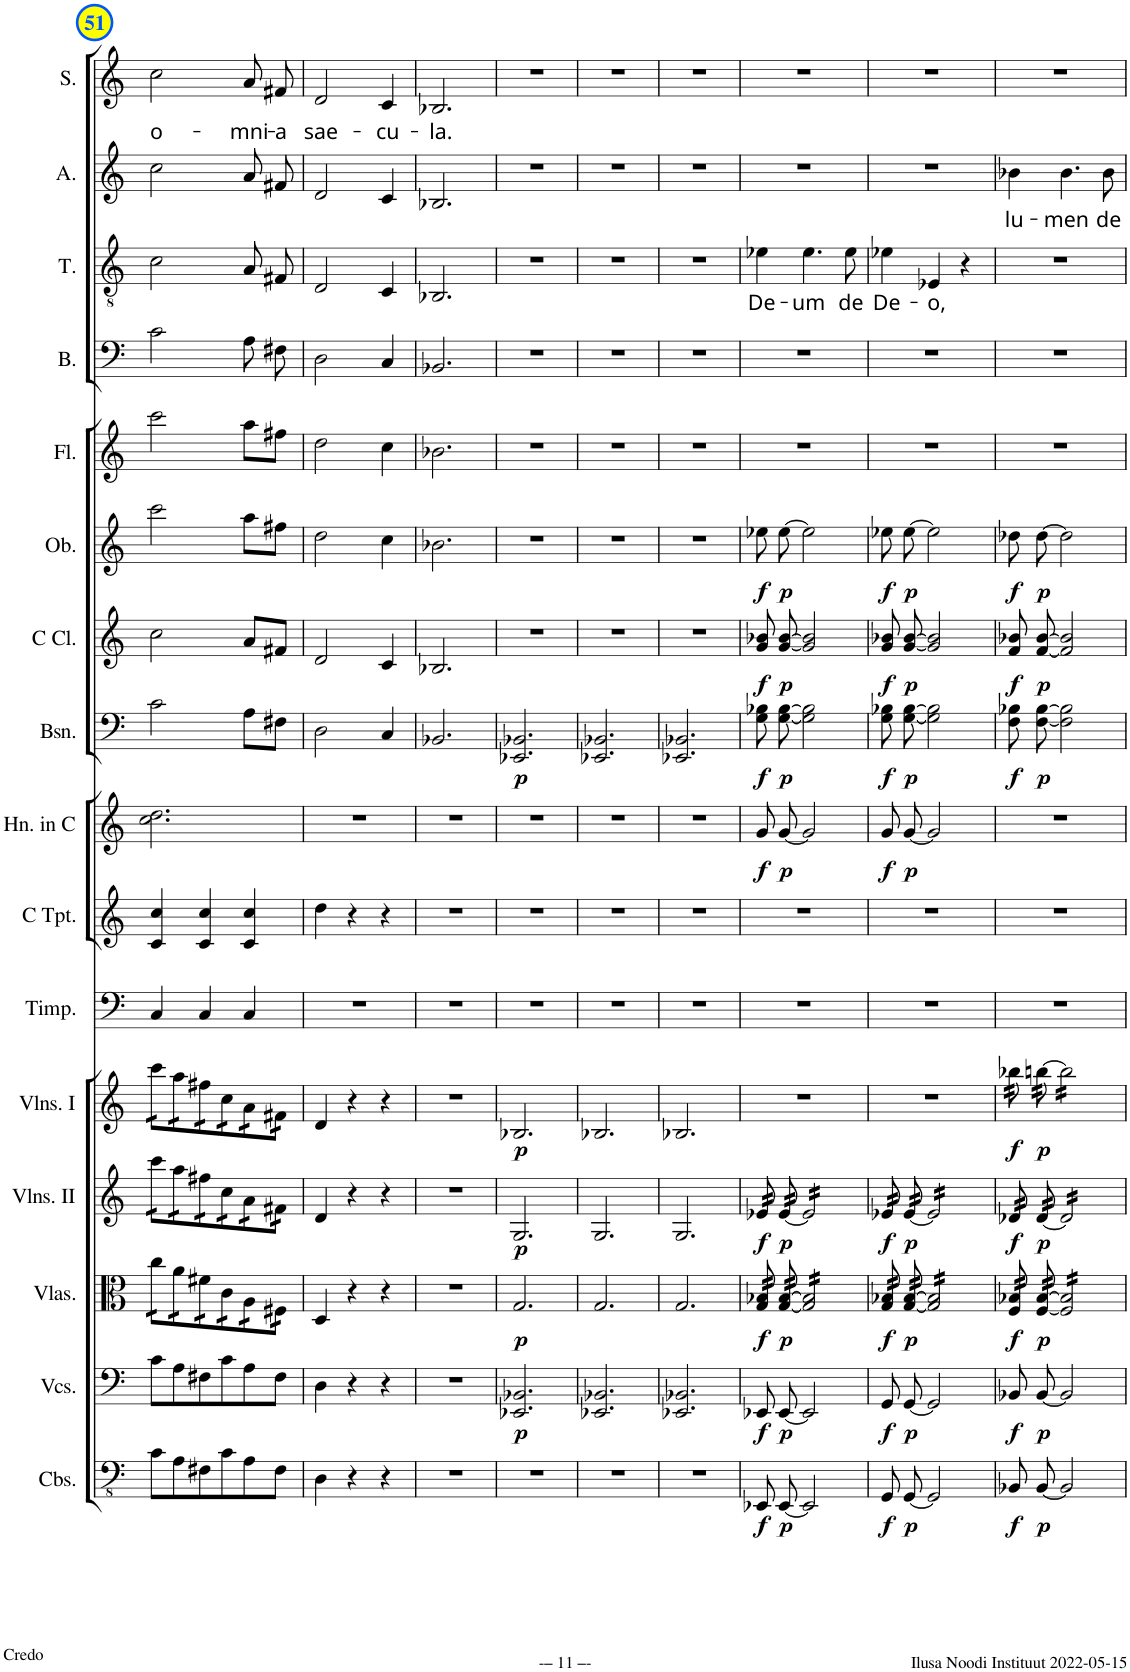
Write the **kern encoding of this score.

**kern	**dynam	**kern	**dynam	**kern	**dynam	**kern	**dynam	**kern	**dynam	**kern	**kern	**kern	**dynam	**kern	**dynam	**kern	**dynam	**kern	**dynam	**kern	**kern	**kern	**text	**kern	**text	**kern	**text
*part16	*part16	*part15	*part15	*part14	*part14	*part13	*part13	*part12	*part12	*part11	*part10	*part9	*part9	*part8	*part8	*part7	*part7	*part6	*part6	*part5	*part4	*part3	*part3	*part2	*part2	*part1	*part1
*staff16	*staff16	*staff15	*staff15	*staff14	*staff14	*staff13	*staff13	*staff12	*staff12	*staff11	*staff10	*staff9	*staff9	*staff8	*staff8	*staff7	*staff7	*staff6	*staff6	*staff5	*staff4	*staff3	*staff3	*staff2	*staff2	*staff1	*staff1
*I"Contrabasses	*	*I"Violoncellos	*	*I"Violas	*	*I"Violins II	*	*I"Violins I	*	*I"Timpani	*I"C Trumpet	*I"Horn in C	*	*I"Bassoon	*	*I"C Clarinet	*	*I"Oboe	*	*I"Flute	*I"Bass	*I"Tenor	*	*I"Alto	*	*I"Soprano	*
*I'Cbs.	*	*I'Vcs.	*	*I'Vlas.	*	*I'Vlns. II	*	*I'Vlns. I	*	*I'Timp.	*I'C Tpt.	*I'Hn. in C	*	*I'Bsn.	*	*I'C Cl.	*	*I'Ob.	*	*I'Fl.	*I'B.	*I'T.	*	*I'A.	*	*I'S.	*
!!LO:PB:g=z
*clefFv4	*	*clefF4	*	*clefC3	*	*clefG2	*	*clefG2	*	*clefF4	*clefG2	*clefG2	*	*clefF4	*	*clefG2	*	*clefG2	*	*clefG2	*clefF4	*clefGv2	*	*clefG2	*	*clefG2	*
*	*	*	*	*	*	*	*	*	*	*	*	*Trd4c7	*	*	*	*Trd1c2	*	*	*	*	*	*	*	*	*	*	*
*k[]	*	*k[]	*	*k[]	*	*k[]	*	*k[]	*	*k[]	*k[]	*k[]	*	*k[]	*	*k[]	*	*k[]	*	*k[]	*k[]	*k[]	*	*k[]	*	*k[]	*
*M3/4	*	*M3/4	*	*M3/4	*	*M3/4	*	*M3/4	*	*M3/4	*M3/4	*M3/4	*	*M3/4	*	*M3/4	*	*M3/4	*	*M3/4	*M3/4	*M3/4	*	*M3/4	*	*M3/4	*
=51	=51	=51	=51	=51	=51	=51	=51	=51	=51	=51	=51	=51	=51	=51	=51	=51	=51	=51	=51	=51	=51	=51	=51	=51	=51	=51	=51
!	!	!	!	!	!	!	!	!	!	!	!	!	!	!	!	!	!	!	!	!	!	!	!	!	!	!	!LO:LY:b
*	*	*	*	*tremolo	*	*	*	*	*	*	*	*	*	*	*	*	*	*	*	*	*	*	*	*	*	*	*
*	*	*	*	*	*	*tremolo	*	*	*	*	*	*	*	*	*	*	*	*	*	*	*	*	*	*	*	*	*
*	*	*	*	*	*	*	*	*tremolo	*	*	*	*	*	*	*	*	*	*	*	*	*	*	*	*	*	*	*
8C\L	.	8c\L	.	16cc\LL	.	16ccc\LL	.	16ccc\LL	.	4C/	4c/ 4cc/	2.cc\ 2.dd\	.	2c\	.	2cc\	.	2ccc\	.	2ccc\	2c\	2c\	.	2cc\	.	2cc\	o-
.	.	.	.	16cc\	.	16ccc\	.	16ccc\	.	.	.	.	.	.	.	.	.	.	.	.	.	.	.	.	.	.	.
8AA\	.	8A\	.	16a\	.	16aa\	.	16aa\	.	.	.	.	.	.	.	.	.	.	.	.	.	.	.	.	.	.	.
.	.	.	.	16a\	.	16aa\	.	16aa\	.	.	.	.	.	.	.	.	.	.	.	.	.	.	.	.	.	.	.
8FF#X\	.	8F#X\	.	16f#X\	.	16ff#X\	.	16ff#X\	.	4C/	4c/ 4cc/	.	.	.	.	.	.	.	.	.	.	.	.	.	.	.	.
.	.	.	.	16f#X\	.	16ff#X\	.	16ff#X\	.	.	.	.	.	.	.	.	.	.	.	.	.	.	.	.	.	.	.
8C\	.	8c\	.	16c\	.	16cc\	.	16cc\	.	.	.	.	.	.	.	.	.	.	.	.	.	.	.	.	.	.	.
.	.	.	.	16c\	.	16cc\	.	16cc\	.	.	.	.	.	.	.	.	.	.	.	.	.	.	.	.	.	.	.
!	!	!	!	!	!	!	!	!	!	!	!	!	!	!	!	!	!	!	!	!	!	!	!	!	!	!	!LO:LY:b
8AA\	.	8A\	.	16A\	.	16a\	.	16a\	.	4C/	4c/ 4cc/	.	.	8A\L	.	8a/L	.	8aa\L	.	8aa\L	8A\L	8A/L	.	8a/L	.	8a/L	-mni-
.	.	.	.	16A\	.	16a\	.	16a\	.	.	.	.	.	.	.	.	.	.	.	.	.	.	.	.	.	.	.
!	!	!	!	!	!	!	!	!	!	!	!	!	!	!	!	!	!	!	!	!	!	!	!	!	!	!	!LO:LY:b
8FF#\J	.	8F#\J	.	16F#X\	.	16f#X\	.	16f#X\	.	.	.	.	.	8F#X\J	.	8f#X/J	.	8ff#X\J	.	8ff#X\J	8F#X\J	8F#X/J	.	8f#X/J	.	8f#X/J	-a
.	.	.	.	16F#X\JJ	.	16f#X\JJ	.	16f#X\JJ	.	.	.	.	.	.	.	.	.	.	.	.	.	.	.	.	.	.	.
*	*	*	*	*	*	*	*	*Xtremolo	*	*	*	*	*	*	*	*	*	*	*	*	*	*	*	*	*	*	*
*	*	*	*	*	*	*Xtremolo	*	*	*	*	*	*	*	*	*	*	*	*	*	*	*	*	*	*	*	*	*
*	*	*	*	*Xtremolo	*	*	*	*	*	*	*	*	*	*	*	*	*	*	*	*	*	*	*	*	*	*	*
=52	=52	=52	=52	=52	=52	=52	=52	=52	=52	=52	=52	=52	=52	=52	=52	=52	=52	=52	=52	=52	=52	=52	=52	=52	=52	=52	=52
!	!	!	!	!	!	!	!	!	!	!	!	!	!	!	!	!	!	!	!	!	!	!	!	!	!	!	!LO:LY:b
4DD\	.	4D\	.	4D/	.	4d/	.	4d/	.	2.r	4dd\	2.r	.	2D\	.	2d/	.	2dd\	.	2dd\	2D\	2D/	.	2d/	.	2d/	sae-
4r	.	4r	.	4r	.	4r	.	4r	.	.	4r	.	.	.	.	.	.	.	.	.	.	.	.	.	.	.	.
!	!	!	!	!	!	!	!	!	!	!	!	!	!	!	!	!	!	!	!	!	!	!	!	!	!	!	!LO:LY:b
4r	.	4r	.	4r	.	4r	.	4r	.	.	4r	.	.	4C/	.	4c/	.	4cc\	.	4cc\	4C/	4C/	.	4c/	.	4c/	-cu-
=53	=53	=53	=53	=53	=53	=53	=53	=53	=53	=53	=53	=53	=53	=53	=53	=53	=53	=53	=53	=53	=53	=53	=53	=53	=53	=53	=53
!	!	!	!	!	!	!	!	!	!	!	!	!	!	!	!	!	!	!	!	!	!	!	!	!	!	!	!LO:LY:b
2.r	.	2.r	.	2.r	.	2.r	.	2.r	.	2.r	2.r	2.r	.	2.BB-X/	.	2.B-X/	.	2.b-X\	.	2.b-X\	2.BB-X/	2.BB-X/	.	2.B-X/	.	2.B-X/	-la.
=54	=54	=54	=54	=54	=54	=54	=54	=54	=54	=54	=54	=54	=54	=54	=54	=54	=54	=54	=54	=54	=54	=54	=54	=54	=54	=54	=54
!	!	!	!LO:DY:b	!	!LO:DY:b	!	!LO:DY:b	!	!LO:DY:b	!	!	!	!	!	!LO:DY:b	!	!	!	!	!	!	!	!	!	!	!	!
2.r	.	2.EE-X/ 2.BB-X/	p	2.G/	p	2.G/	p	2.B-X/	p	2.r	2.r	2.r	.	2.EE-X/ 2.BB-X/	p	2.r	.	2.r	.	2.r	2.r	2.r	.	2.r	.	2.r	.
=55	=55	=55	=55	=55	=55	=55	=55	=55	=55	=55	=55	=55	=55	=55	=55	=55	=55	=55	=55	=55	=55	=55	=55	=55	=55	=55	=55
2.r	.	2.EE-X/ 2.BB-X/	.	2.G/	.	2.G/	.	2.B-X/	.	2.r	2.r	2.r	.	2.EE-X/ 2.BB-X/	.	2.r	.	2.r	.	2.r	2.r	2.r	.	2.r	.	2.r	.
=56	=56	=56	=56	=56	=56	=56	=56	=56	=56	=56	=56	=56	=56	=56	=56	=56	=56	=56	=56	=56	=56	=56	=56	=56	=56	=56	=56
2.r	.	2.EE-X/ 2.BB-X/	.	2.G/	.	2.G/	.	2.B-X/	.	2.r	2.r	2.r	.	2.EE-X/ 2.BB-X/	.	2.r	.	2.r	.	2.r	2.r	2.r	.	2.r	.	2.r	.
=57	=57	=57	=57	=57	=57	=57	=57	=57	=57	=57	=57	=57	=57	=57	=57	=57	=57	=57	=57	=57	=57	=57	=57	=57	=57	=57	=57
!	!LO:DY:b	!	!LO:DY:b	!	!LO:DY:b	!	!LO:DY:b	!	!	!	!	!	!LO:DY:b	!	!LO:DY:b	!	!LO:DY:b	!	!LO:DY:b	!	!	!	!LO:LY:b	!	!	!	!
*	*	*	*	*tremolo	*	*	*	*	*	*	*	*	*	*	*	*	*	*	*	*	*	*	*	*	*	*	*
*	*	*	*	*	*	*tremolo	*	*	*	*	*	*	*	*	*	*	*	*	*	*	*	*	*	*	*	*	*
8EEE-X/	f	8EE-X/	f	32G/ 32B-X/	f	32e-X/	f	2.r	.	2.r	2.r	8g/L	f	8G\ 8B-X\	f	8g/ 8b-X/	f	8ee-X\	f	2.r	2.r	4e-X\	De-	2.r	.	2.r	.
.	.	.	.	32G/ 32B-X/	.	32e-X/	.	.	.	.	.	.	.	.	.	.	.	.	.	.	.	.	.	.	.	.	.
.	.	.	.	32G/ 32B-X/	.	32e-X/	.	.	.	.	.	.	.	.	.	.	.	.	.	.	.	.	.	.	.	.	.
.	.	.	.	32G/ 32B-X/	.	32e-X/	.	.	.	.	.	.	.	.	.	.	.	.	.	.	.	.	.	.	.	.	.
!	!LO:DY:b	!	!LO:DY:b	!	!LO:DY:b	!	!LO:DY:b	!	!	!	!	!	!LO:DY:b	!	!LO:DY:b	!	!LO:DY:b	!	!LO:DY:b	!	!	!	!	!	!	!	!
[8EEE-/	p	[8EE-/	p	[32G/ [32B-/	p	[32e-/	p	.	.	.	.	[8g/J	p	[8G\ [8B-\	p	[8g/ [8b-/	p	[8ee-\	p	.	.	.	.	.	.	.	.
.	.	.	.	32G/ 32B-/	.	32e-/	.	.	.	.	.	.	.	.	.	.	.	.	.	.	.	.	.	.	.	.	.
.	.	.	.	32G/ 32B-/	.	32e-/	.	.	.	.	.	.	.	.	.	.	.	.	.	.	.	.	.	.	.	.	.
.	.	.	.	32G/ 32B-/	.	32e-/	.	.	.	.	.	.	.	.	.	.	.	.	.	.	.	.	.	.	.	.	.
!	!	!	!	!	!	!	!	!	!	!	!	!	!	!	!	!	!	!	!	!	!	!	!LO:LY:b	!	!	!	!
2EEE-/]	.	2EE-/]	.	16G/] 16B-/]LL	.	16e-/]LL	.	.	.	.	.	2g/]	.	2G\] 2B-\]	.	2g/] 2b-/]	.	2ee-\]	.	.	.	4.e-\	-um	.	.	.	.
.	.	.	.	16G/ 16B-/	.	16e-/	.	.	.	.	.	.	.	.	.	.	.	.	.	.	.	.	.	.	.	.	.
.	.	.	.	16G/ 16B-/	.	16e-/	.	.	.	.	.	.	.	.	.	.	.	.	.	.	.	.	.	.	.	.	.
.	.	.	.	16G/ 16B-/	.	16e-/	.	.	.	.	.	.	.	.	.	.	.	.	.	.	.	.	.	.	.	.	.
.	.	.	.	16G/ 16B-/	.	16e-/	.	.	.	.	.	.	.	.	.	.	.	.	.	.	.	.	.	.	.	.	.
.	.	.	.	16G/ 16B-/	.	16e-/	.	.	.	.	.	.	.	.	.	.	.	.	.	.	.	.	.	.	.	.	.
!	!	!	!	!	!	!	!	!	!	!	!	!	!	!	!	!	!	!	!	!	!	!	!LO:LY:b	!	!	!	!
.	.	.	.	16G/ 16B-/	.	16e-/	.	.	.	.	.	.	.	.	.	.	.	.	.	.	.	8e-\	de	.	.	.	.
.	.	.	.	16G/ 16B-/JJ	.	16e-/JJ	.	.	.	.	.	.	.	.	.	.	.	.	.	.	.	.	.	.	.	.	.
=58	=58	=58	=58	=58	=58	=58	=58	=58	=58	=58	=58	=58	=58	=58	=58	=58	=58	=58	=58	=58	=58	=58	=58	=58	=58	=58	=58
!	!LO:DY:b	!	!LO:DY:b	!	!LO:DY:b	!	!LO:DY:b	!	!	!	!	!	!LO:DY:b	!	!LO:DY:b	!	!LO:DY:b	!	!LO:DY:b	!	!	!	!LO:LY:b	!	!	!	!
8GGG/	f	8GG/	f	32G/ 32B-X/	f	32e-X/	f	2.r	.	2.r	2.r	8g/L	f	8G\ 8B-X\	f	8g/ 8b-X/	f	8ee-X\	f	2.r	2.r	4e-X\	De-	2.r	.	2.r	.
.	.	.	.	32G/ 32B-X/	.	32e-X/	.	.	.	.	.	.	.	.	.	.	.	.	.	.	.	.	.	.	.	.	.
.	.	.	.	32G/ 32B-X/	.	32e-X/	.	.	.	.	.	.	.	.	.	.	.	.	.	.	.	.	.	.	.	.	.
.	.	.	.	32G/ 32B-X/	.	32e-X/	.	.	.	.	.	.	.	.	.	.	.	.	.	.	.	.	.	.	.	.	.
!	!LO:DY:b	!	!LO:DY:b	!	!LO:DY:b	!	!LO:DY:b	!	!	!	!	!	!LO:DY:b	!	!LO:DY:b	!	!LO:DY:b	!	!LO:DY:b	!	!	!	!	!	!	!	!
[8GGG/	p	[8GG/	p	[32G/ [32B-/	p	[32e-/	p	.	.	.	.	[8g/J	p	[8G\ [8B-\	p	[8g/ [8b-/	p	[8ee-\	p	.	.	.	.	.	.	.	.
.	.	.	.	32G/ 32B-/	.	32e-/	.	.	.	.	.	.	.	.	.	.	.	.	.	.	.	.	.	.	.	.	.
.	.	.	.	32G/ 32B-/	.	32e-/	.	.	.	.	.	.	.	.	.	.	.	.	.	.	.	.	.	.	.	.	.
.	.	.	.	32G/ 32B-/	.	32e-/	.	.	.	.	.	.	.	.	.	.	.	.	.	.	.	.	.	.	.	.	.
!	!	!	!	!	!	!	!	!	!	!	!	!	!	!	!	!	!	!	!	!	!	!	!LO:LY:b	!	!	!	!
2GGG/]	.	2GG/]	.	16G/] 16B-/]LL	.	16e-/]LL	.	.	.	.	.	2g/]	.	2G\] 2B-\]	.	2g/] 2b-/]	.	2ee-\]	.	.	.	4E-X/	-o,	.	.	.	.
.	.	.	.	16G/ 16B-/	.	16e-/	.	.	.	.	.	.	.	.	.	.	.	.	.	.	.	.	.	.	.	.	.
.	.	.	.	16G/ 16B-/	.	16e-/	.	.	.	.	.	.	.	.	.	.	.	.	.	.	.	.	.	.	.	.	.
.	.	.	.	16G/ 16B-/	.	16e-/	.	.	.	.	.	.	.	.	.	.	.	.	.	.	.	.	.	.	.	.	.
.	.	.	.	16G/ 16B-/	.	16e-/	.	.	.	.	.	.	.	.	.	.	.	.	.	.	.	4r	.	.	.	.	.
.	.	.	.	16G/ 16B-/	.	16e-/	.	.	.	.	.	.	.	.	.	.	.	.	.	.	.	.	.	.	.	.	.
.	.	.	.	16G/ 16B-/	.	16e-/	.	.	.	.	.	.	.	.	.	.	.	.	.	.	.	.	.	.	.	.	.
.	.	.	.	16G/ 16B-/JJ	.	16e-/JJ	.	.	.	.	.	.	.	.	.	.	.	.	.	.	.	.	.	.	.	.	.
=59	=59	=59	=59	=59	=59	=59	=59	=59	=59	=59	=59	=59	=59	=59	=59	=59	=59	=59	=59	=59	=59	=59	=59	=59	=59	=59	=59
!	!LO:DY:b	!	!LO:DY:b	!	!LO:DY:b	!	!LO:DY:b	!	!LO:DY:b	!	!	!	!	!	!LO:DY:b	!	!LO:DY:b	!	!LO:DY:b	!	!	!	!	!	!LO:LY:b	!	!
*	*	*	*	*	*	*	*	*tremolo	*	*	*	*	*	*	*	*	*	*	*	*	*	*	*	*	*	*	*
8BBB-X/	f	8BB-X/	f	32F/ 32B-X/	f	32d-X/	f	32bb-X\	f	2.r	2.r	2.r	.	8F\ 8B-X\	f	8f/ 8b-X/	f	8dd-X\	f	2.r	2.r	2.r	.	4b-X\	lu-	2.r	.
.	.	.	.	32F/ 32B-X/	.	32d-X/	.	32bb-X\	.	.	.	.	.	.	.	.	.	.	.	.	.	.	.	.	.	.	.
.	.	.	.	32F/ 32B-X/	.	32d-X/	.	32bb-X\	.	.	.	.	.	.	.	.	.	.	.	.	.	.	.	.	.	.	.
.	.	.	.	32F/ 32B-X/	.	32d-X/	.	32bb-X\	.	.	.	.	.	.	.	.	.	.	.	.	.	.	.	.	.	.	.
!	!LO:DY:b	!	!LO:DY:b	!	!LO:DY:b	!	!LO:DY:b	!	!LO:DY:b	!	!	!	!	!	!LO:DY:b	!	!LO:DY:b	!	!LO:DY:b	!	!	!	!	!	!	!	!
[8BBB-/	p	[8BB-/	p	[32F/ [32B-/	p	[32d-/	p	[32bbn\	p	.	.	.	.	[8F\ [8B-\	p	[8f/ [8b-/	p	[8dd-\	p	.	.	.	.	.	.	.	.
.	.	.	.	32F/ 32B-/	.	32d-/	.	32bbn\	.	.	.	.	.	.	.	.	.	.	.	.	.	.	.	.	.	.	.
.	.	.	.	32F/ 32B-/	.	32d-/	.	32bbn\	.	.	.	.	.	.	.	.	.	.	.	.	.	.	.	.	.	.	.
.	.	.	.	32F/ 32B-/	.	32d-/	.	32bbn\	.	.	.	.	.	.	.	.	.	.	.	.	.	.	.	.	.	.	.
!	!	!	!	!	!	!	!	!	!	!	!	!	!	!	!	!	!	!	!	!	!	!	!	!	!LO:LY:b	!	!
2BBB-/]	.	2BB-/]	.	16F/] 16B-/]LL	.	16d-/]LL	.	16bb\]LL	.	.	.	.	.	2F\] 2B-\]	.	2f/] 2b-/]	.	2dd-\]	.	.	.	.	.	4.b-\	-men	.	.
.	.	.	.	16F/ 16B-/	.	16d-/	.	16bb\	.	.	.	.	.	.	.	.	.	.	.	.	.	.	.	.	.	.	.
.	.	.	.	16F/ 16B-/	.	16d-/	.	16bb\	.	.	.	.	.	.	.	.	.	.	.	.	.	.	.	.	.	.	.
.	.	.	.	16F/ 16B-/	.	16d-/	.	16bb\	.	.	.	.	.	.	.	.	.	.	.	.	.	.	.	.	.	.	.
.	.	.	.	16F/ 16B-/	.	16d-/	.	16bb\	.	.	.	.	.	.	.	.	.	.	.	.	.	.	.	.	.	.	.
.	.	.	.	16F/ 16B-/	.	16d-/	.	16bb\	.	.	.	.	.	.	.	.	.	.	.	.	.	.	.	.	.	.	.
!	!	!	!	!	!	!	!	!	!	!	!	!	!	!	!	!	!	!	!	!	!	!	!	!	!LO:LY:b	!	!
.	.	.	.	16F/ 16B-/	.	16d-/	.	16bb\	.	.	.	.	.	.	.	.	.	.	.	.	.	.	.	8b-\	de	.	.
.	.	.	.	16F/ 16B-/JJ	.	16d-/JJ	.	16bb\JJ	.	.	.	.	.	.	.	.	.	.	.	.	.	.	.	.	.	.	.
*	*	*	*	*	*	*	*	*Xtremolo	*	*	*	*	*	*	*	*	*	*	*	*	*	*	*	*	*	*	*
*	*	*	*	*	*	*Xtremolo	*	*	*	*	*	*	*	*	*	*	*	*	*	*	*	*	*	*	*	*	*
*	*	*	*	*Xtremolo	*	*	*	*	*	*	*	*	*	*	*	*	*	*	*	*	*	*	*	*	*	*	*
=	=	=	=	=	=	=	=	=	=	=	=	=	=	=	=	=	=	=	=	=	=	=	=	=	=	=	=
*-	*-	*-	*-	*-	*-	*-	*-	*-	*-	*-	*-	*-	*-	*-	*-	*-	*-	*-	*-	*-	*-	*-	*-	*-	*-	*-	*-
